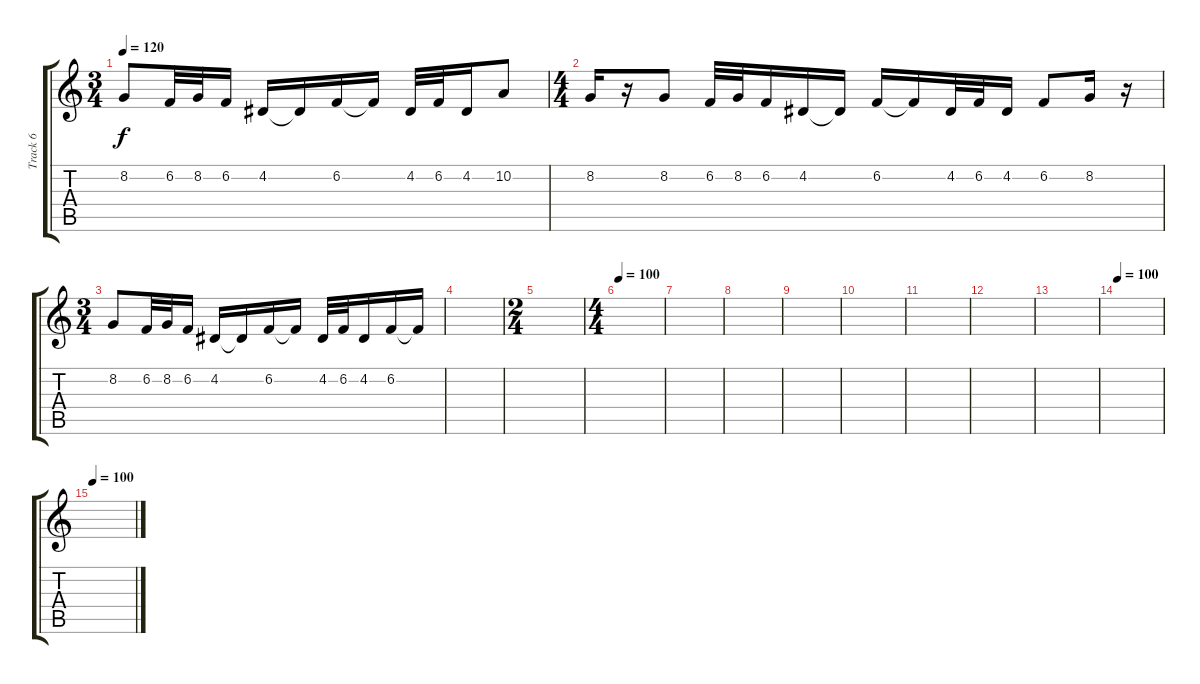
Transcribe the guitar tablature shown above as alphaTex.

\track ("Track 6" "Track 6") {instrument flute}
\staff {score tabs}
\tuning (E4 B3 G3 D3 A2 E2) {hide}
\ts (3 4)
\tempo 120
\clef g2
\ks c
8.2.8{dy f} 6.2.32 8.2.32 6.2.16 4.2.16 4.2{t}.16 6.2.16 6.2{t}.16 4.2.32 6.2.32 4.2.16 10.2.8 |
\ts (4 4)
8.2.16 r.16 8.2.8 6.2.32 8.2.32 6.2.16 4.2.16 4.2{t}.16 6.2.16 6.2{t}.16 4.2.32 6.2.32 4.2.16 6.2.8 8.2.16 r.16 |
\ts (3 4)
8.2.8 6.2.32 8.2.32 6.2.16 4.2.16 4.2{t}.16 6.2.16 6.2{t}.16 4.2.32 6.2.32 4.2.16 6.2.16 6.2{t}.16 |
|
\ts (2 4)
|
\ts (4 4)
\tempo 100
|
|
|
|
|
|
|
|
\tempo 100
|
\tempo 100
